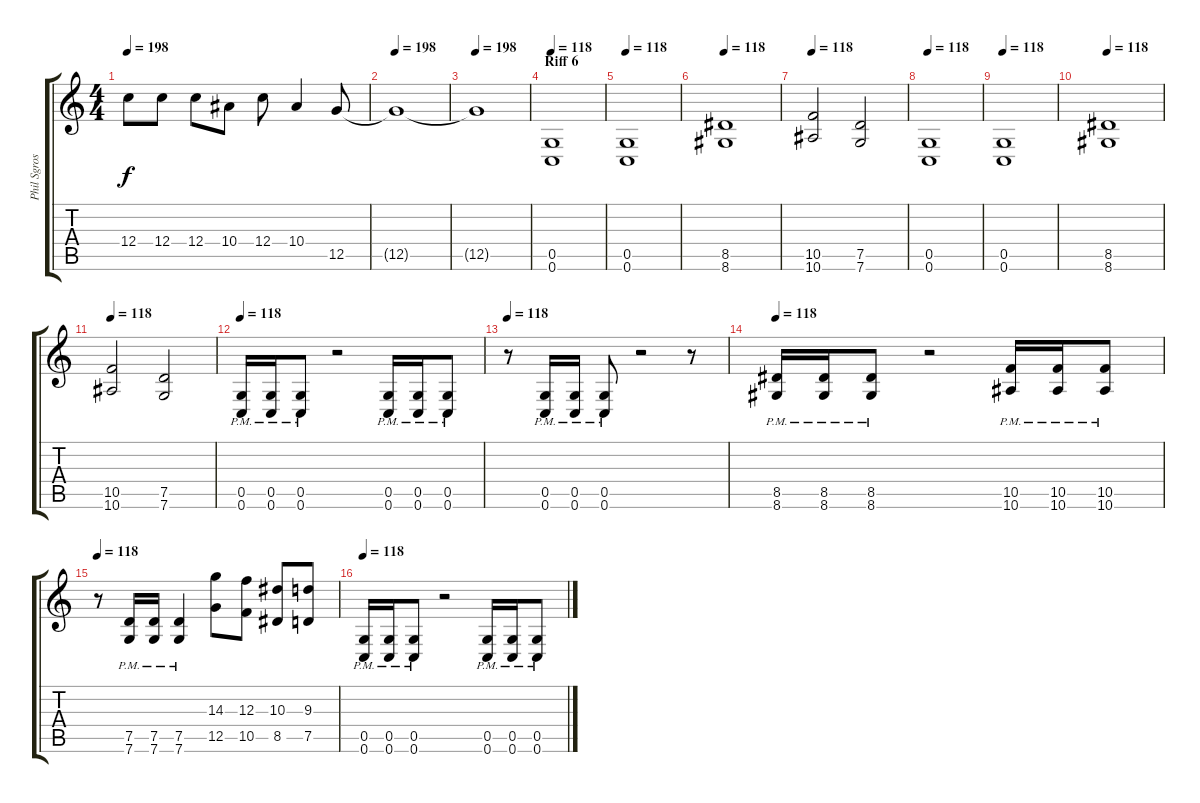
\track ("Phil Sgrosso (Guitar)" "Phil Sgros") {instrument overdrivenguitar}
\staff {score tabs}
\tuning (D4 A3 F3 C3 G2 C2) {hide}
\ts (4 4)
\tempo 198
\clef g2
\ks c
12.4.8{dy f} 12.4.8 12.4.8 10.4.8 12.4.8 10.4.4 12.5.8 |
\tempo 198
12.5{t}.1 |
\tempo 198
12.5{t}.1 |
\section ("" "Riff 6")
\tempo 117
\tempo 118
(0.5 0.6).1 |
\tempo 118
(0.5 0.6).1 |
\tempo 118
(8.5 8.6).1 |
\tempo 118
(10.5 10.6).2 (7.5 7.6).2 |
\tempo 117
\tempo 118
(0.5 0.6).1 |
\tempo 118
(0.5 0.6).1 |
\tempo 118
(8.5 8.6).1 |
\tempo 118
(10.5 10.6).2 (7.5 7.6).2 |
\tempo 118
(0.5{pm} 0.6{pm}).16 (0.5{pm} 0.6{pm}).16 (0.5{pm} 0.6{pm}).8 r.2 (0.5{pm} 0.6{pm}).16 (0.5{pm} 0.6{pm}).16 (0.5{pm} 0.6{pm}).8 |
\tempo 118
r.8 (0.5{pm} 0.6{pm}).16 (0.5{pm} 0.6{pm}).16 (0.5{pm} 0.6{pm}).8 r.2 r.8 |
\tempo 118
(8.5{pm} 8.6{pm}).16 (8.5{pm} 8.6{pm}).16 (8.5{pm} 8.6{pm}).8 r.2 (10.5{pm} 10.6{pm}).16 (10.5{pm} 10.6{pm}).16 (10.5{pm} 10.6{pm}).8 |
\tempo 118
r.8 (7.5{pm} 7.6{pm}).16 (7.5{pm} 7.6{pm}).16 (7.5{pm} 7.6{pm}).4 (14.3 12.5).8 (12.3 10.5).8 (10.3 8.5).8 (9.3 7.5).8 |
\tempo 118
(0.5{pm} 0.6{pm}).16 (0.5{pm} 0.6{pm}).16 (0.5{pm} 0.6{pm}).8 r.2 (0.5{pm} 0.6{pm}).16 (0.5{pm} 0.6{pm}).16 (0.5{pm} 0.6{pm}).8
